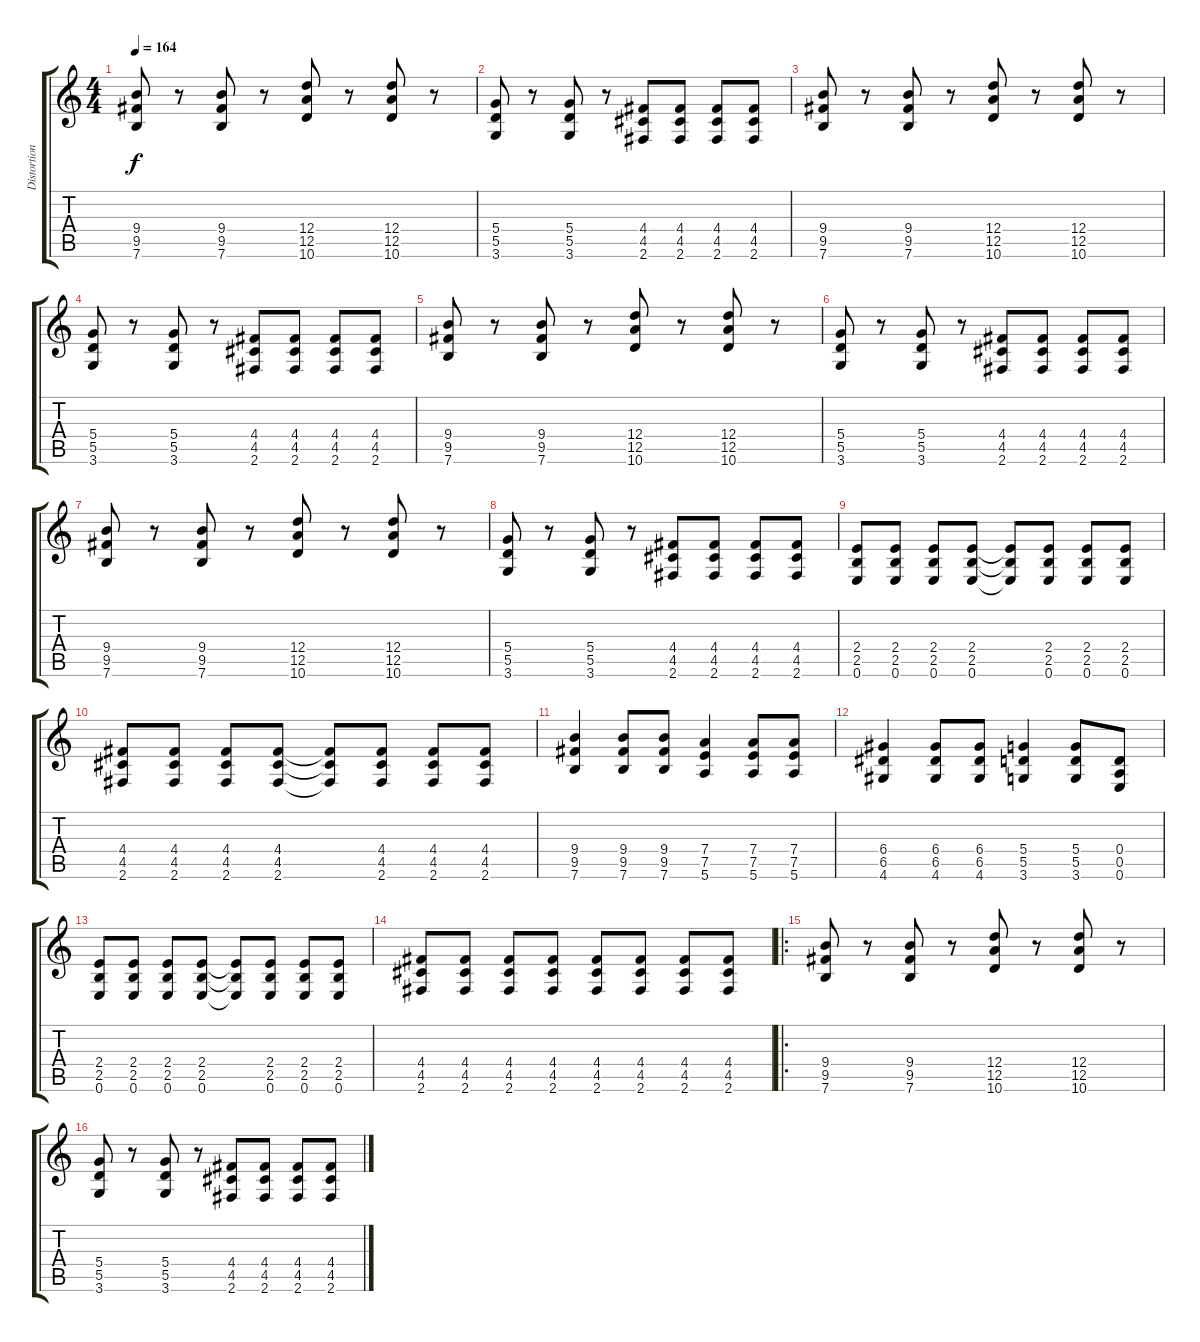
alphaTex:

\track ("Distortion Guitar" "Distortion") {instrument distortionguitar}
\staff {score tabs}
\tuning (E4 B3 G3 D3 A2 E2) {hide}
\ts (4 4)
\tempo 164
\clef g2
\ks c
(9.4 9.5 7.6).8{dy f} r.8 (9.4 9.5 7.6).8 r.8 (12.4 12.5 10.6).8 r.8 (12.4 12.5 10.6).8 r.8 |
(5.4 5.5 3.6).8 r.8 (5.4 5.5 3.6).8 r.8 (4.4 4.5 2.6).8 (4.4 4.5 2.6).8 (4.4 4.5 2.6).8 (4.4 4.5 2.6).8 |
(9.4 9.5 7.6).8 r.8 (9.4 9.5 7.6).8 r.8 (12.4 12.5 10.6).8 r.8 (12.4 12.5 10.6).8 r.8 |
(5.4 5.5 3.6).8 r.8 (5.4 5.5 3.6).8 r.8 (4.4 4.5 2.6).8 (4.4 4.5 2.6).8 (4.4 4.5 2.6).8 (4.4 4.5 2.6).8 |
(9.4 9.5 7.6).8 r.8 (9.4 9.5 7.6).8 r.8 (12.4 12.5 10.6).8 r.8 (12.4 12.5 10.6).8 r.8 |
(5.4 5.5 3.6).8 r.8 (5.4 5.5 3.6).8 r.8 (4.4 4.5 2.6).8 (4.4 4.5 2.6).8 (4.4 4.5 2.6).8 (4.4 4.5 2.6).8 |
(9.4 9.5 7.6).8 r.8 (9.4 9.5 7.6).8 r.8 (12.4 12.5 10.6).8 r.8 (12.4 12.5 10.6).8 r.8 |
(5.4 5.5 3.6).8 r.8 (5.4 5.5 3.6).8 r.8 (4.4 4.5 2.6).8 (4.4 4.5 2.6).8 (4.4 4.5 2.6).8 (4.4 4.5 2.6).8 |
(2.4 2.5 0.6).8 (2.4 2.5 0.6).8 (2.4 2.5 0.6).8 (2.4 2.5 0.6).8 (2.4{t} 2.5{t} 0.6{t}).8 (2.4 2.5 0.6).8 (2.4 2.5 0.6).8 (2.4 2.5 0.6).8 |
(4.4 4.5 2.6).8 (4.4 4.5 2.6).8 (4.4 4.5 2.6).8 (4.4 4.5 2.6).8 (4.4{t} 4.5{t} 2.6{t}).8 (4.4 4.5 2.6).8 (4.4 4.5 2.6).8 (4.4 4.5 2.6).8 |
(9.4 9.5 7.6).4 (9.4 9.5 7.6).8 (9.4 9.5 7.6).8 (7.4 7.5 5.6).4 (7.4 7.5 5.6).8 (7.4 7.5 5.6).8 |
(6.4 6.5 4.6).4 (6.4 6.5 4.6).8 (6.4 6.5 4.6).8 (5.4 5.5 3.6).4 (5.4 5.5 3.6).8 (0.4 0.5 0.6).8 |
(2.4 2.5 0.6).8 (2.4 2.5 0.6).8 (2.4 2.5 0.6).8 (2.4 2.5 0.6).8 (2.4{t} 2.5{t} 0.6{t}).8 (2.4 2.5 0.6).8 (2.4 2.5 0.6).8 (2.4 2.5 0.6).8 |
(4.4 4.5 2.6).8 (4.4 4.5 2.6).8 (4.4 4.5 2.6).8 (4.4 4.5 2.6).8 (4.4 4.5 2.6).8 (4.4 4.5 2.6).8 (4.4 4.5 2.6).8 (4.4 4.5 2.6).8 |
\ro
(9.4 9.5 7.6).8 r.8 (9.4 9.5 7.6).8 r.8 (12.4 12.5 10.6).8 r.8 (12.4 12.5 10.6).8 r.8 |
(5.4 5.5 3.6).8 r.8 (5.4 5.5 3.6).8 r.8 (4.4 4.5 2.6).8 (4.4 4.5 2.6).8 (4.4 4.5 2.6).8 (4.4 4.5 2.6).8
